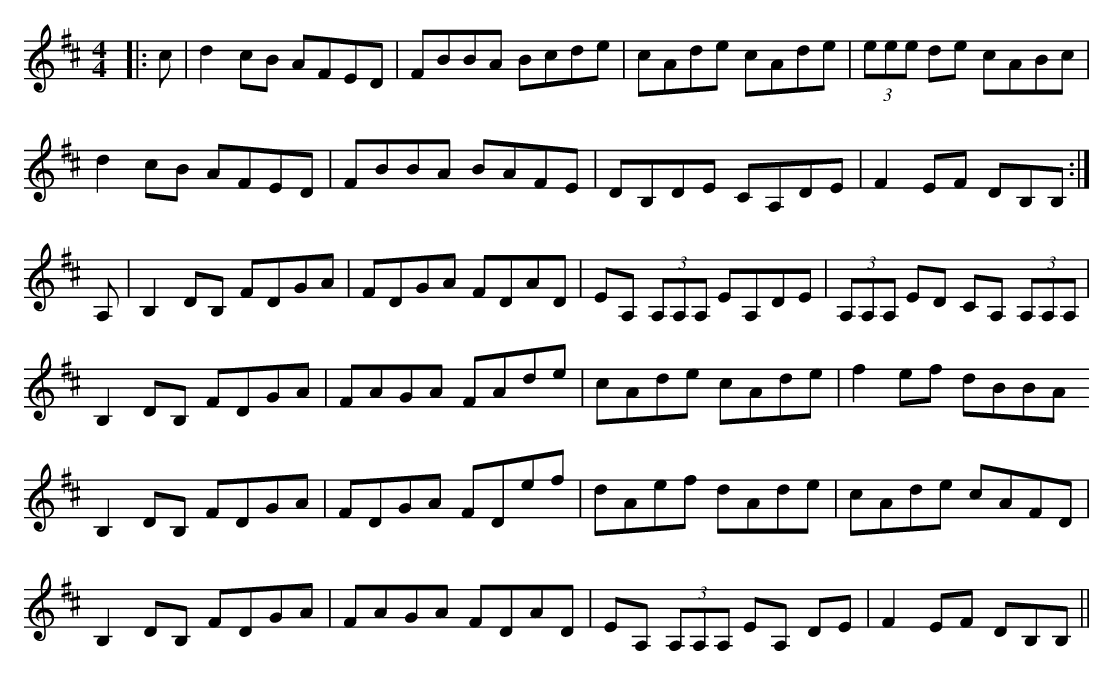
X:1
M:4/4
K:Bmin
|:c|d2cB AFED|FBBA Bcde|cAde cAde|(3eee de cABc|
d2cB AFED|FBBA BAFE|DB,DE CA,DE|F2EF DB,B,:|
A,|B,2DB, FDGA|FDGA FDAD|EA, (3A,A,A, EA,DE|(3A,A,A, ED CA, (3A,A,A,|
B,2DB, FDGA|FAGA FAde|cAde cAde|f2ef dBBA
B,2DB, FDGA|FDGA FDef|dAef dAde|cAde cAFD|
B,2DB, FDGA|FAGA FDAD|EA, (3A,A,A, EA, DE|F2EF DB,B,||
